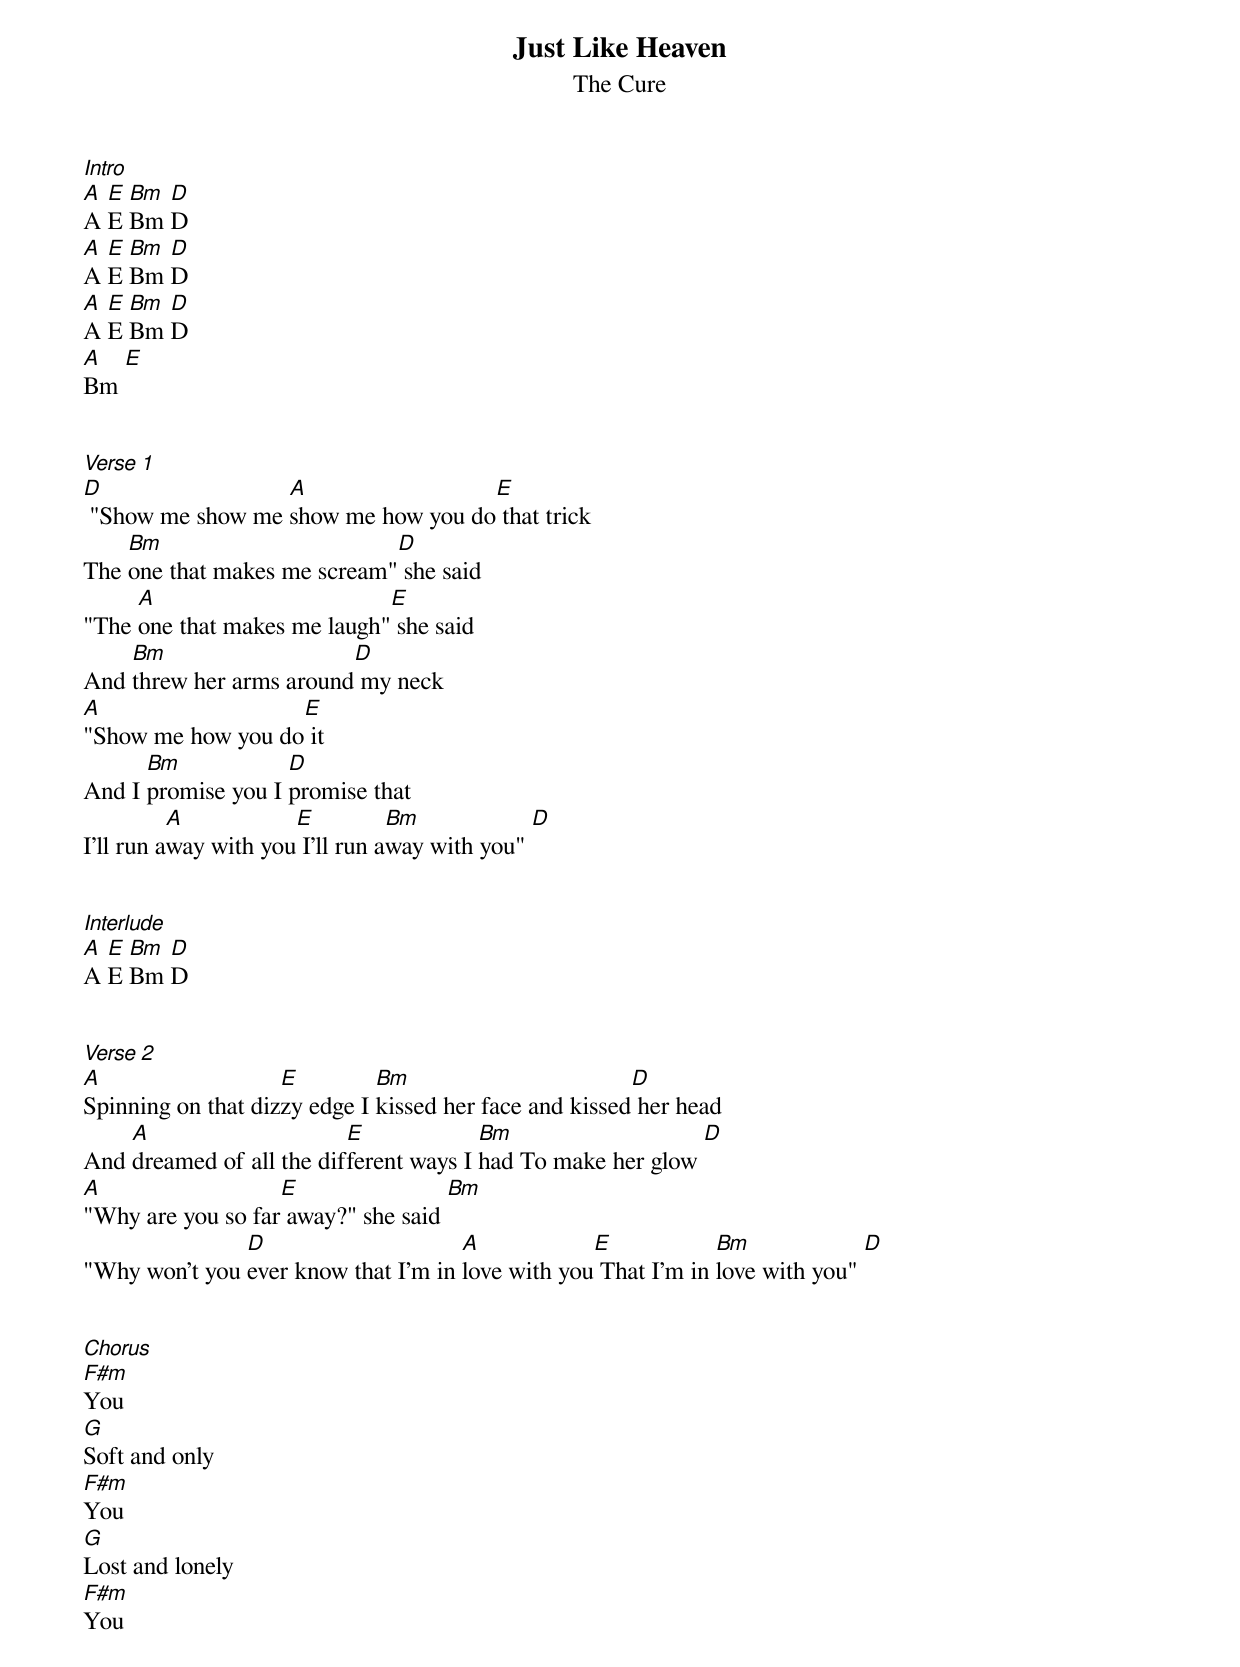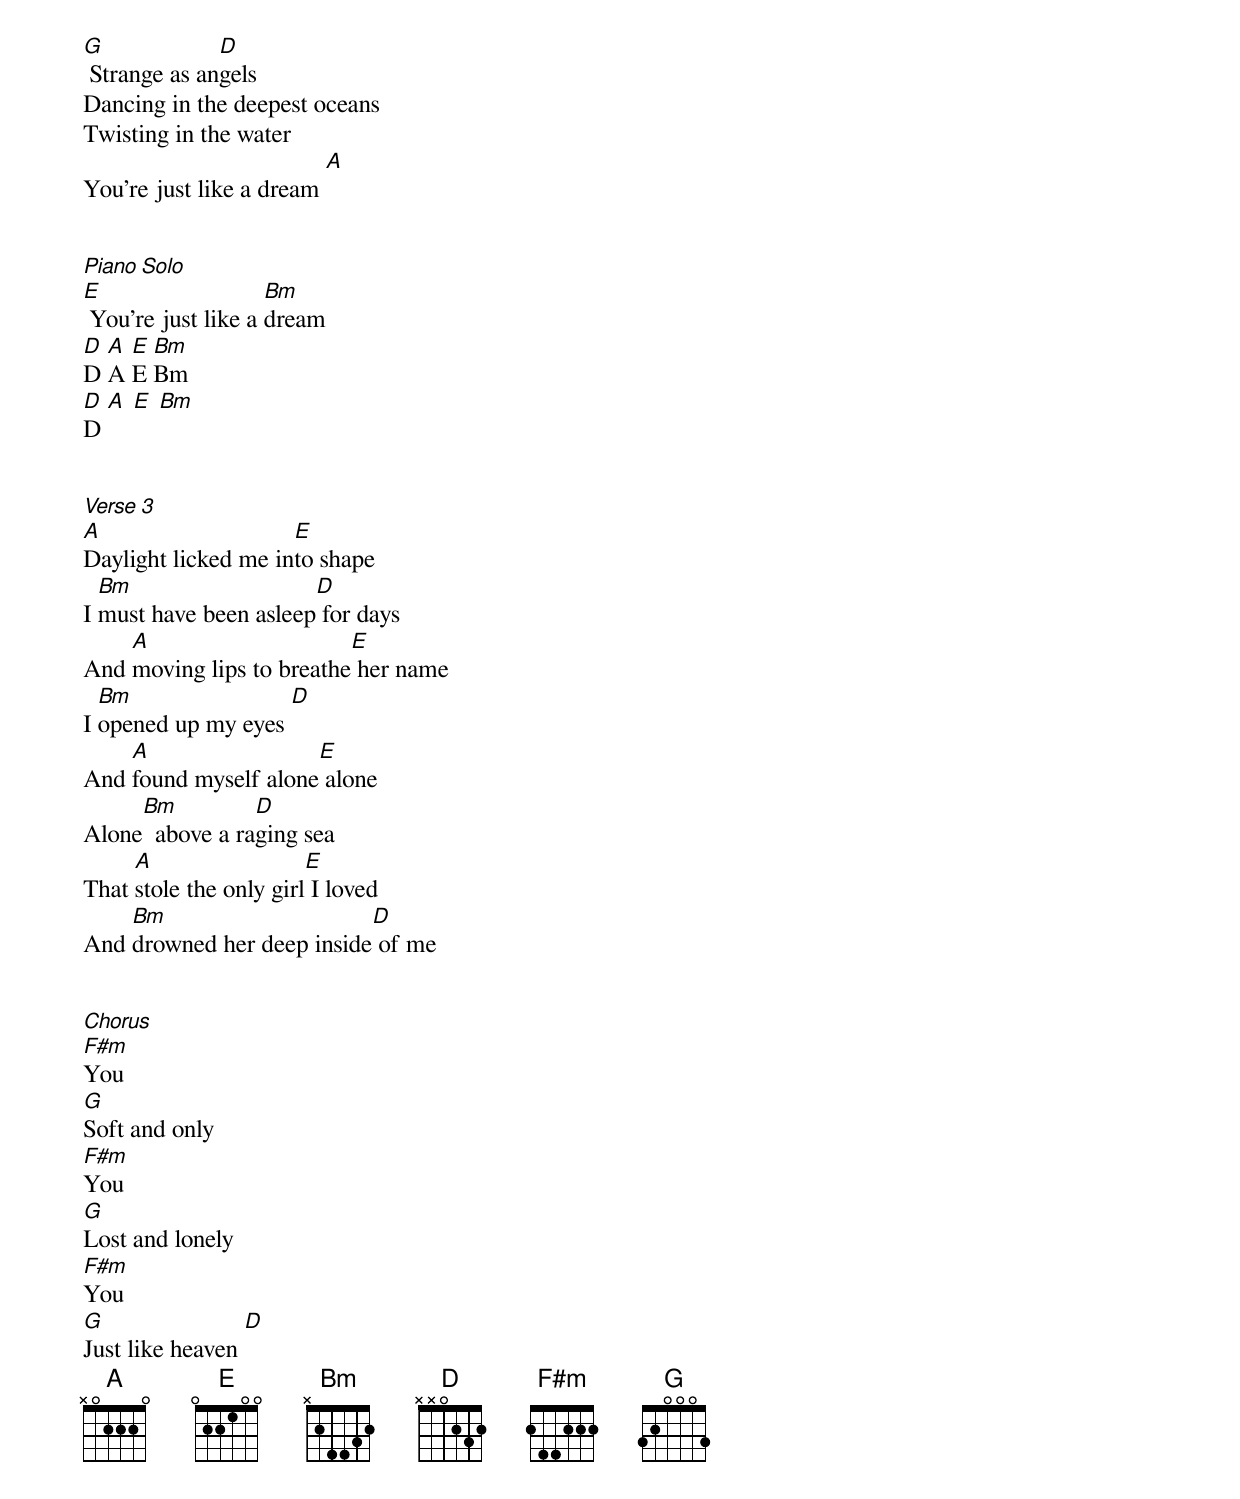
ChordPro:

{title:Just Like Heaven}
{subtitle:The Cure}
[Intro]
[A]A [E]E [Bm]Bm [D]D
[A]A [E]E [Bm]Bm [D]D
[A]A [E]E [Bm]Bm [D]D
[A]Bm [E]


[Verse 1]
[D] "Show me show me [A]show me how you do[E] that trick
The [Bm]one that makes me scream"[D] she said
"The [A]one that makes me laugh"[E] she said
And [Bm]threw her arms around[D] my neck
[A]"Show me how you do[E] it
And I [Bm]promise you I [D]promise that
I'll run a[A]way with you[E] I'll run a[Bm]way with you" [D]


[Interlude]
[A]A [E]E [Bm]Bm [D]D


[Verse 2]
[A]Spinning on that diz[E]zy edge I [Bm]kissed her face and kissed[D] her head
And [A]dreamed of all the dif[E]ferent ways I [Bm]had To make her glow [D]
[A]"Why are you so far[E] away?" she said [Bm]
"Why won't you [D]ever know that I'm in [A]love with you[E] That I'm in [Bm]love with you" [D]


[Chorus]
[F#m]You
[G]Soft and only
[F#m]You
[G]Lost and lonely
[F#m]You
[G] Strange as an[D]gels
Dancing in the deepest oceans
Twisting in the water
You're just like a dream [A]


[Piano Solo]
[E] You're just like a [Bm]dream
[D]D [A]A [E]E [Bm]Bm
[D]D [A] [E] [Bm]


[Verse 3]
[A]Daylight licked me in[E]to shape
I [Bm]must have been asleep[D] for days
And [A]moving lips to breathe[E] her name
I [Bm]opened up my eyes [D]
And [A]found myself alone[E] alone
Alone[Bm]  above a ra[D]ging sea
That [A]stole the only girl[E] I loved
And [Bm]drowned her deep inside[D] of me


[Chorus]
[F#m]You
[G]Soft and only
[F#m]You
[G]Lost and lonely
[F#m]You
[G]Just like heaven [D]
